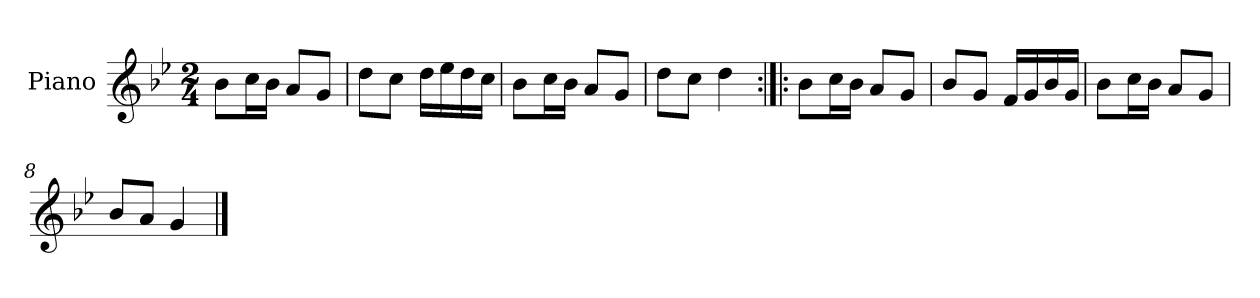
**kern
*part1
*staff1
*I"Piano
*I'Pno.
*clefG2
*k[b-e-]
*M2/4
=1
8b-\L
16cc\L
16b-\JJ
8a/L
8g/J
=2
8dd\L
8cc\J
16dd\LL
16ee-\
16dd\
16cc\JJ
=3
8b-\L
16cc\L
16b-\JJ
8a/L
8g/J
=4
8dd\L
8cc\J
4dd\
=5:|!|:
8b-\L
16cc\L
16b-\JJ
8a/L
8g/J
=6
8b-/L
8g/J
16f/LL
16g/
16b-/
16g/JJ
=7
8b-\L
16cc\L
16b-\JJ
8a/L
8g/J
!!LO:LB:g=z
=8
8b-/L
8a/J
4g/
==
*-
